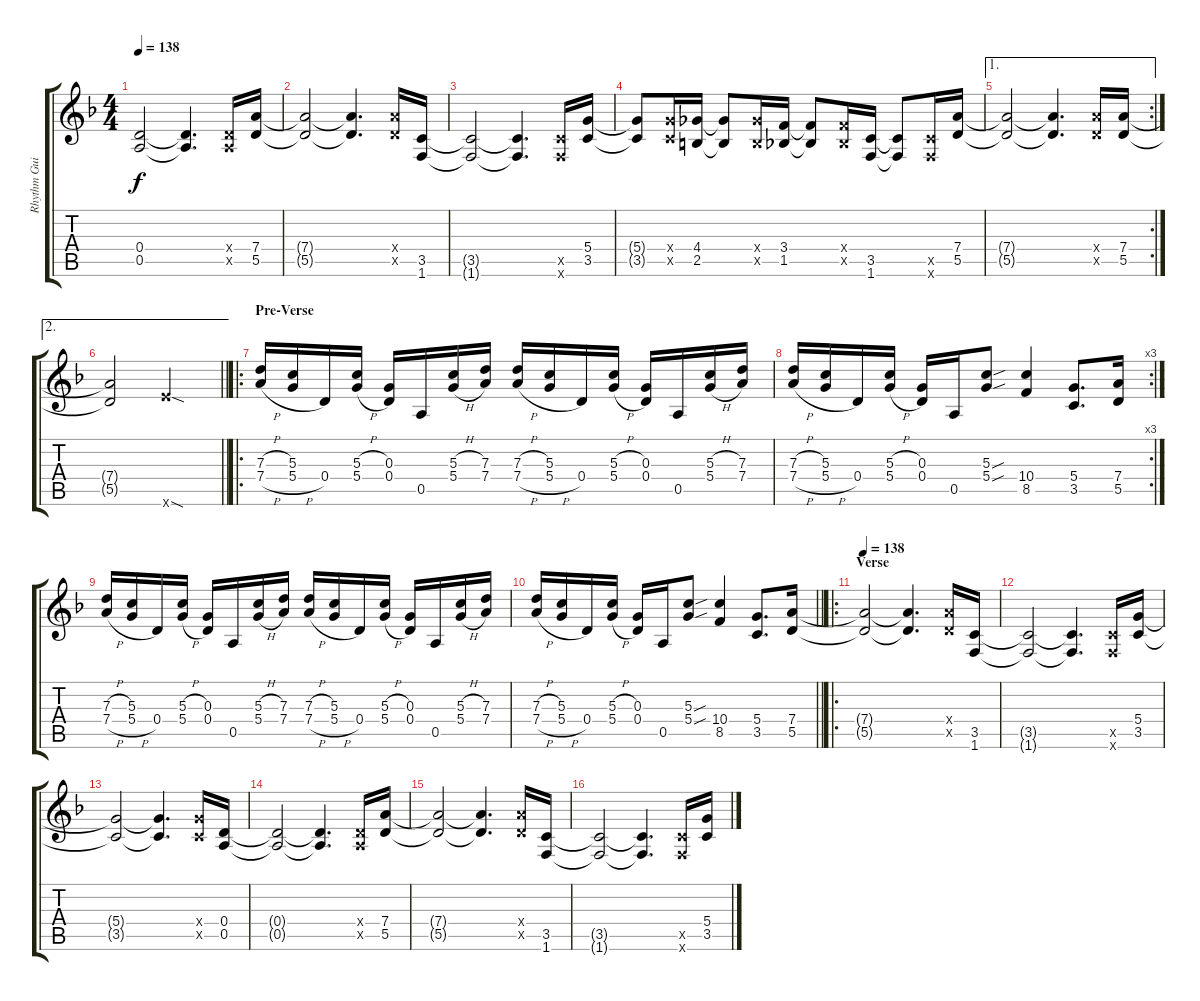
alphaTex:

\track ("Rhythm Guitar (Mustaine)" "Rhythm Gui") {instrument distortionguitar}
\staff {score tabs}
\tuning (E4 B3 G3 D3 A2 E2) {hide}
\ts (4 4)
\tempo 138
\clef g2
\ks f
(0.4{t} 0.5{t}).2{dy f} (0.4{t} 0.5{t}).4{d} (0.4{x} 0.5{x}).16 (7.4 5.5).16 |
(7.4{t} 5.5{t}).2 (7.4{t} 5.5{t}).4{d} (7.4{x} 5.5{x}).16 (3.5 1.6).16 |
(3.5{t} 1.6{t}).2 (3.5{t} 1.6{t}).4{d} (3.5{x} 1.6{x}).16 (5.4 3.5).16 |
(5.4{t} 3.5{t}).8 (5.4{x} 3.5{x}).16 (4.4 2.5).16 (4.4{t} 2.5{t}).8 (4.4{x} 2.5{x}).16 (3.4 1.5).16 (3.4{t} 1.5{t}).8 (3.4{x} 1.5{x}).16 (3.5 1.6).16 (3.5{t} 1.6{t}).8 (3.5{x} 1.6{x}).16 (7.4 5.5).16 |
\ae 1
\rc 2
(7.4{t} 5.5{t}).2 (7.4{t} 5.5{t}).4{d} (7.4{x} 5.5{x}).16 (7.4 5.5).16 |
\ae 2
\barLineRight lightlight
(7.4{t} 5.5{t}).2 12.6{sod x}.2 |
\ro
\section ("" "Pre-Verse")
(7.3{h} 7.4{h}).16 (5.3 5.4{h}).16 0.4.16 (5.3{h} 5.4{h}).16 (0.3 0.4).16 0.5.16 (5.3{h} 5.4{h}).16 (7.3 7.4).16 (7.3{h} 7.4{h}).16 (5.3 5.4{h}).16 0.4.16 (5.3{h} 5.4{h}).16 (0.3 0.4).16 0.5.16 (5.3{h} 5.4{h}).16 (7.3 7.4).16 |
\rc 3
(7.3{h} 7.4{h}).16 (5.3 5.4{h}).16 0.4.16 (5.3{h} 5.4{h}).16 (0.3 0.4).16 0.5.16 (5.3{sou} 5.4{sou}).8 (10.4 8.5).4 (5.4 3.5).8{d} (7.4 5.5).16 |
(7.3{h} 7.4{h}).16 (5.3 5.4{h}).16 0.4.16 (5.3{h} 5.4{h}).16 (0.3 0.4).16 0.5.16 (5.3{h} 5.4{h}).16 (7.3 7.4).16 (7.3{h} 7.4{h}).16 (5.3 5.4{h}).16 0.4.16 (5.3{h} 5.4{h}).16 (0.3 0.4).16 0.5.16 (5.3{h} 5.4{h}).16 (7.3 7.4).16 |
\barLineRight lightlight
(7.3{h} 7.4{h}).16 (5.3 5.4{h}).16 0.4.16 (5.3{h} 5.4{h}).16 (0.3 0.4).16 0.5.16 (5.3{sou} 5.4{sou}).8 (10.4 8.5).4 (5.4 3.5).8{d} (7.4 5.5).16 |
\ro
\section ("" "Verse")
\tempo 138
(7.4{t} 5.5{t}).2 (7.4{t} 5.5{t}).4{d} (7.4{x} 5.5{x}).16 (3.5 1.6).16 |
(3.5{t} 1.6{t}).2 (3.5{t} 1.6{t}).4{d} (3.5{x} 1.6{x}).16 (5.4 3.5).16 |
(5.4{t} 3.5{t}).2 (5.4{t} 3.5{t}).4{d} (5.4{x} 3.5{x}).16 (0.4 0.5).16 |
(0.4{t} 0.5{t}).2 (0.4{t} 0.5{t}).4{d} (0.4{x} 0.5{x}).16 (7.4 5.5).16 |
(7.4{t} 5.5{t}).2 (7.4{t} 5.5{t}).4{d} (7.4{x} 5.5{x}).16 (3.5 1.6).16 |
(3.5{t} 1.6{t}).2 (3.5{t} 1.6{t}).4{d} (3.5{x} 1.6{x}).16 (5.4 3.5).16
